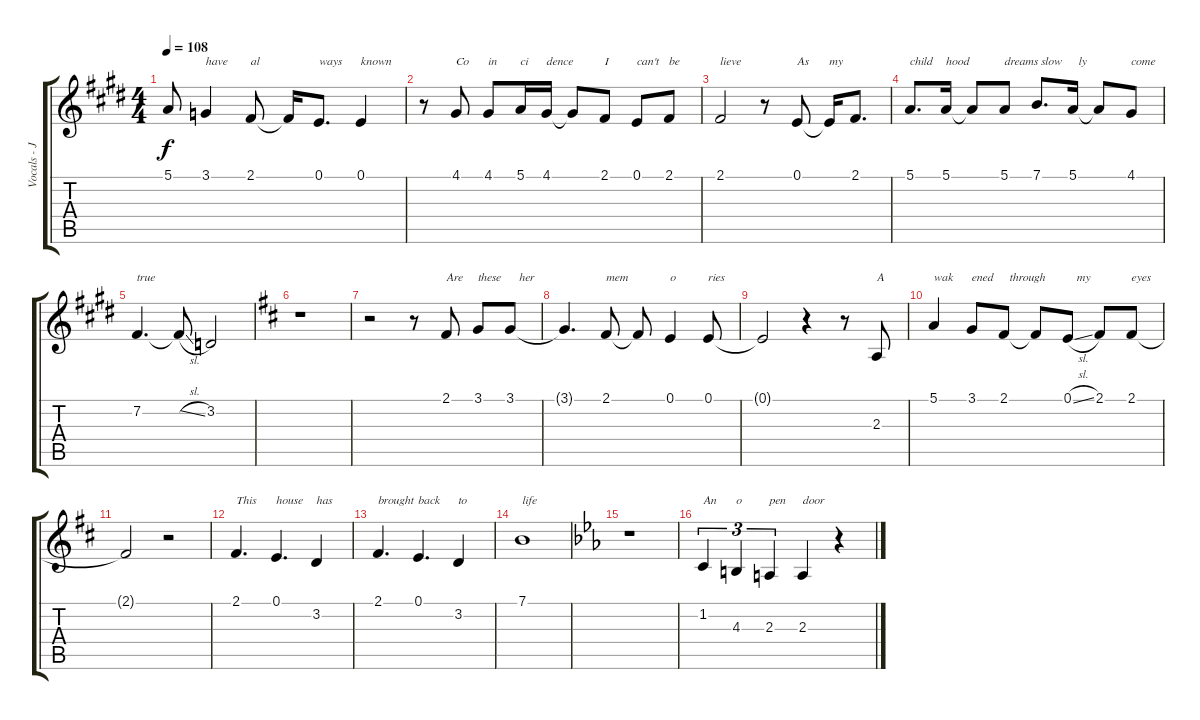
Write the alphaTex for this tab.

\track ("Vocals - James LaBrie" "Vocals - J") {instrument bassoon}
\staff {score tabs}
\tuning (E4 B3 G3 D3 A2 E2) {hide}
\ts (4 4)
\tempo 108
\clef g2
\ks e
5.1{t}.8{dy f} 3.1.4{txt "have"} 2.1.8{txt "al"} 2.1{t}.16 0.1.8{d txt "ways"} 0.1.4{txt "known"} |
r.8 4.1.8{txt "Co"} 4.1.8{txt "in"} 5.1.16{txt "ci"} 4.1.16{txt "dence"} 4.1{t}.8 2.1.8{txt "I"} 0.1.8{txt "can't"} 2.1.8{txt "be"} |
2.1.2{txt "lieve"} r.8 0.1.8{txt "As"} 0.1{t}.16{txt "my"} 2.1.8{d} |
5.1.8{d txt "child"} 5.1.16{txt "hood"} 5.1{t}.8 5.1.8{txt "dreams slow"} 7.1.8{d} 5.1.16{txt "  ly"} 5.1{t}.8 4.1.8{txt "come"} |
7.2.4{d txt "true"} 7.2{sl t}.8 3.2.2 |
\ks d
r.1 |
r.2 r.8 2.1.8{txt "Are"} 3.1.8{txt "these"} 3.1.8{txt "   her"} |
3.1{t}.4{d} 2.1.8{txt "mem"} 2.1{t}.8 0.1.4{txt "o"} 0.1.8{txt "ries"} |
0.1{t}.2 r.4 r.8 2.3.8{txt "A"} |
5.1.4{txt "wak"} 3.1.8{txt "ened"} 2.1.8{txt "  through"} 2.1{t}.8 0.1{sl}.8{txt "   my"} 2.1.8 2.1.8{txt "eyes"} |
2.1{t}.2 r.2 |
2.1.4{d txt "This"} 0.1.4{d txt "house"} 3.2.4{txt "has"} |
2.1.4{d txt "brought"} 0.1.4{d txt "back"} 3.2.4{txt "to"} |
7.1.1{txt "life"} |
\ks eb
r.1 |
1.2.4{tu (3 2) txt "An"} 4.3.4{tu (3 2) txt "o"} 2.3.4{tu (3 2) txt "pen"} 2.3.4{txt "door"} r.4
